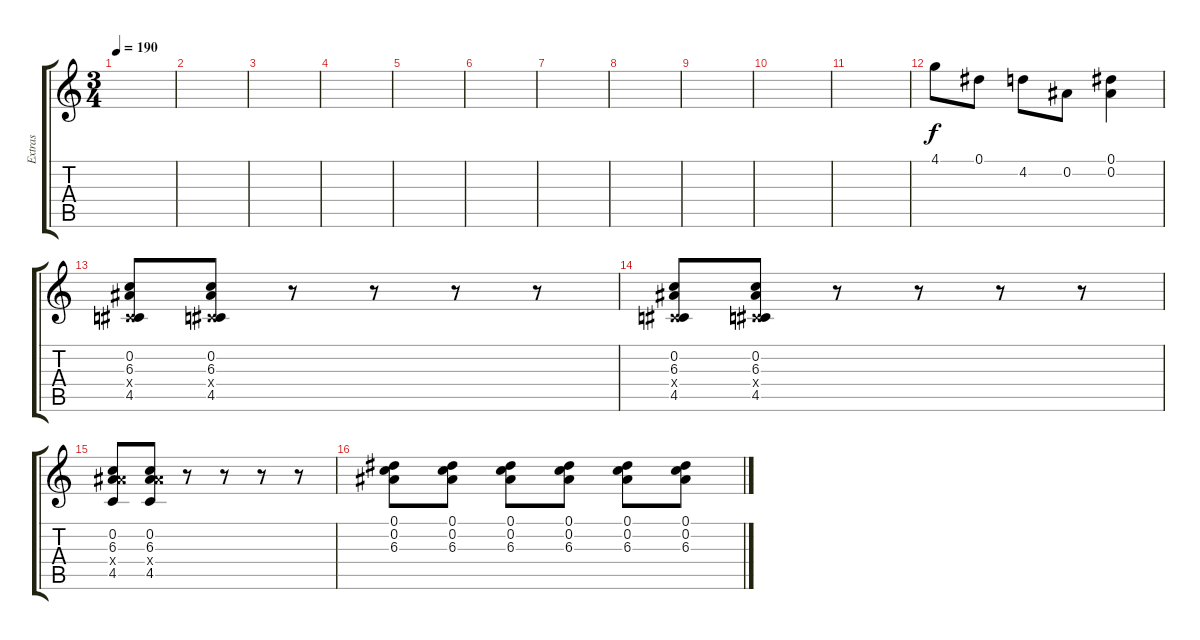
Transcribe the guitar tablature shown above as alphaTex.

\track ("Extras" "Extras") {instrument distortionguitar}
\staff {score tabs}
\tuning (Eb4 Bb3 Gb3 Db3 Ab2 Db2) {hide}
\ts (3 4)
\tempo 190
\clef g2
\ks c
|
|
|
|
|
|
|
|
|
|
|
4.1.8 0.1.8 4.2.8 0.2.8 (0.1 0.2).4 |
(0.2 6.3 0.4{x} 4.5).8 (0.2 6.3 0.4{x} 4.5).8 r.8 r.8 r.8 r.8 |
(0.2 6.3 0.4{x} 4.5).8 (0.2 6.3 0.4{x} 4.5).8 r.8 r.8 r.8 r.8 |
(0.2 6.3 9.4{x} 4.5).8 (0.2 6.3 9.4{x} 4.5).8 r.8 r.8 r.8 r.8 |
(0.1 0.2 6.3).8 (0.1 0.2 6.3).8 (0.1 0.2 6.3).8 (0.1 0.2 6.3).8 (0.1 0.2 6.3).8 (0.1 0.2 6.3).8
